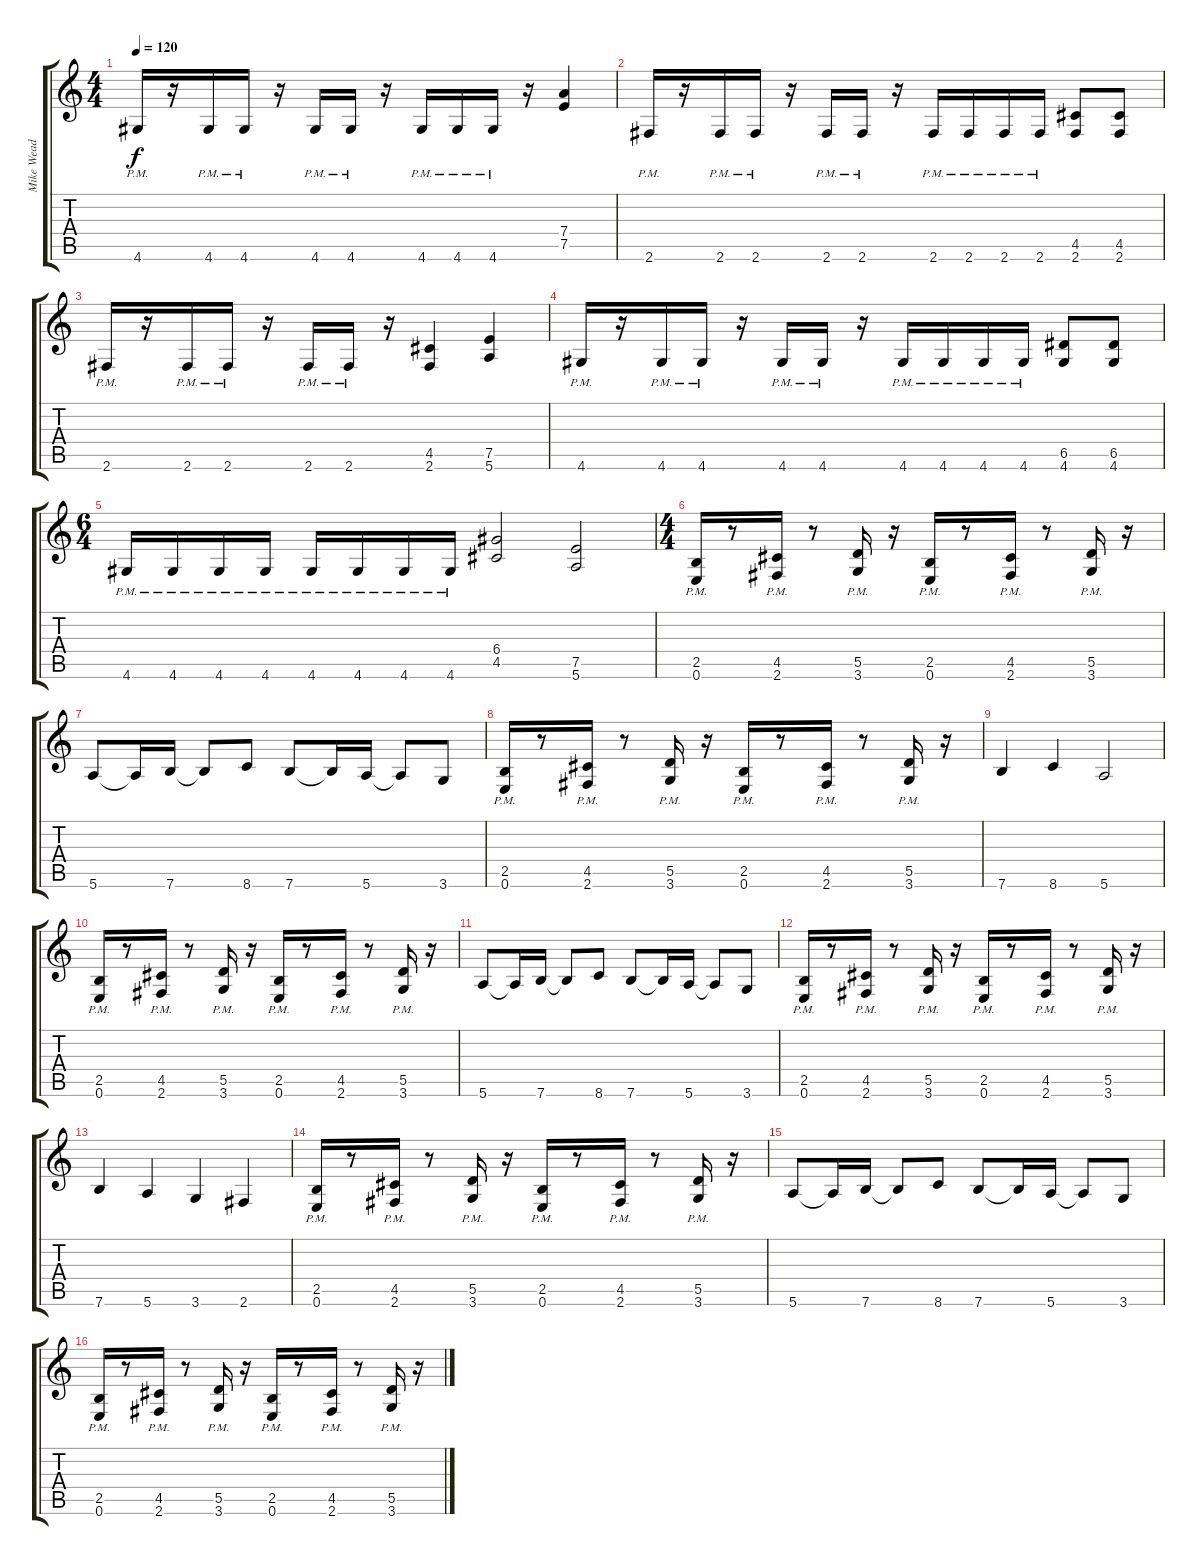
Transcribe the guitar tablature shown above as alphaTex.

\track ("Mike Wead" "Mike Wead") {instrument distortionguitar}
\staff {score tabs}
\tuning (E4 B3 G3 D3 A2 E2) {hide}
\ts (4 4)
\tempo 120
\clef g2
\ks c
4.6{pm}.16{dy f} r.16 4.6{pm}.16 4.6{pm}.16 r.16 4.6{pm}.16 4.6{pm}.16 r.16 4.6{pm}.16 4.6{pm}.16 4.6{pm}.16 r.16 (7.4 7.5).4 |
2.6{pm}.16 r.16 2.6{pm}.16 2.6{pm}.16 r.16 2.6{pm}.16 2.6{pm}.16 r.16 2.6{pm}.16 2.6{pm}.16 2.6{pm}.16 2.6{pm}.16 (4.5 2.6).8 (4.5 2.6).8 |
2.6{pm}.16 r.16 2.6{pm}.16 2.6{pm}.16 r.16 2.6{pm}.16 2.6{pm}.16 r.16 (4.5 2.6).4 (7.5 5.6).4 |
4.6{pm}.16 r.16 4.6{pm}.16 4.6{pm}.16 r.16 4.6{pm}.16 4.6{pm}.16 r.16 4.6{pm}.16 4.6{pm}.16 4.6{pm}.16 4.6{pm}.16 (6.5 4.6).8 (6.5 4.6).8 |
\ts (6 4)
4.6{pm}.16 4.6{pm}.16 4.6{pm}.16 4.6{pm}.16 4.6{pm}.16 4.6{pm}.16 4.6{pm}.16 4.6{pm}.16 (6.4 4.5).2 (7.5 5.6).2 |
\ts (4 4)
(2.5{pm} 0.6{pm}).16 r.8 (4.5{pm} 2.6{pm}).16 r.8 (5.5{pm} 3.6{pm}).16 r.16 (2.5{pm} 0.6{pm}).16 r.8 (4.5{pm} 2.6{pm}).16 r.8 (5.5{pm} 3.6{pm}).16 r.16 |
5.6.8 5.6{t}.16 7.6.16 7.6{t}.8 8.6.8 7.6.8 7.6{t}.16 5.6.16 5.6{t}.8 3.6.8 |
(2.5{pm} 0.6{pm}).16 r.8 (4.5{pm} 2.6{pm}).16 r.8 (5.5{pm} 3.6{pm}).16 r.16 (2.5{pm} 0.6{pm}).16 r.8 (4.5{pm} 2.6{pm}).16 r.8 (5.5{pm} 3.6{pm}).16 r.16 |
7.6.4 8.6.4 5.6.2 |
(2.5{pm} 0.6{pm}).16 r.8 (4.5{pm} 2.6{pm}).16 r.8 (5.5{pm} 3.6{pm}).16 r.16 (2.5{pm} 0.6{pm}).16 r.8 (4.5{pm} 2.6{pm}).16 r.8 (5.5{pm} 3.6{pm}).16 r.16 |
5.6.8 5.6{t}.16 7.6.16 7.6{t}.8 8.6.8 7.6.8 7.6{t}.16 5.6.16 5.6{t}.8 3.6.8 |
(2.5{pm} 0.6{pm}).16 r.8 (4.5{pm} 2.6{pm}).16 r.8 (5.5{pm} 3.6{pm}).16 r.16 (2.5{pm} 0.6{pm}).16 r.8 (4.5{pm} 2.6{pm}).16 r.8 (5.5{pm} 3.6{pm}).16 r.16 |
7.6.4 5.6.4 3.6.4 2.6.4 |
(2.5{pm} 0.6{pm}).16 r.8 (4.5{pm} 2.6{pm}).16 r.8 (5.5{pm} 3.6{pm}).16 r.16 (2.5{pm} 0.6{pm}).16 r.8 (4.5{pm} 2.6{pm}).16 r.8 (5.5{pm} 3.6{pm}).16 r.16 |
5.6.8 5.6{t}.16 7.6.16 7.6{t}.8 8.6.8 7.6.8 7.6{t}.16 5.6.16 5.6{t}.8 3.6.8 |
(2.5{pm} 0.6{pm}).16 r.8 (4.5{pm} 2.6{pm}).16 r.8 (5.5{pm} 3.6{pm}).16 r.16 (2.5{pm} 0.6{pm}).16 r.8 (4.5{pm} 2.6{pm}).16 r.8 (5.5{pm} 3.6{pm}).16 r.16
